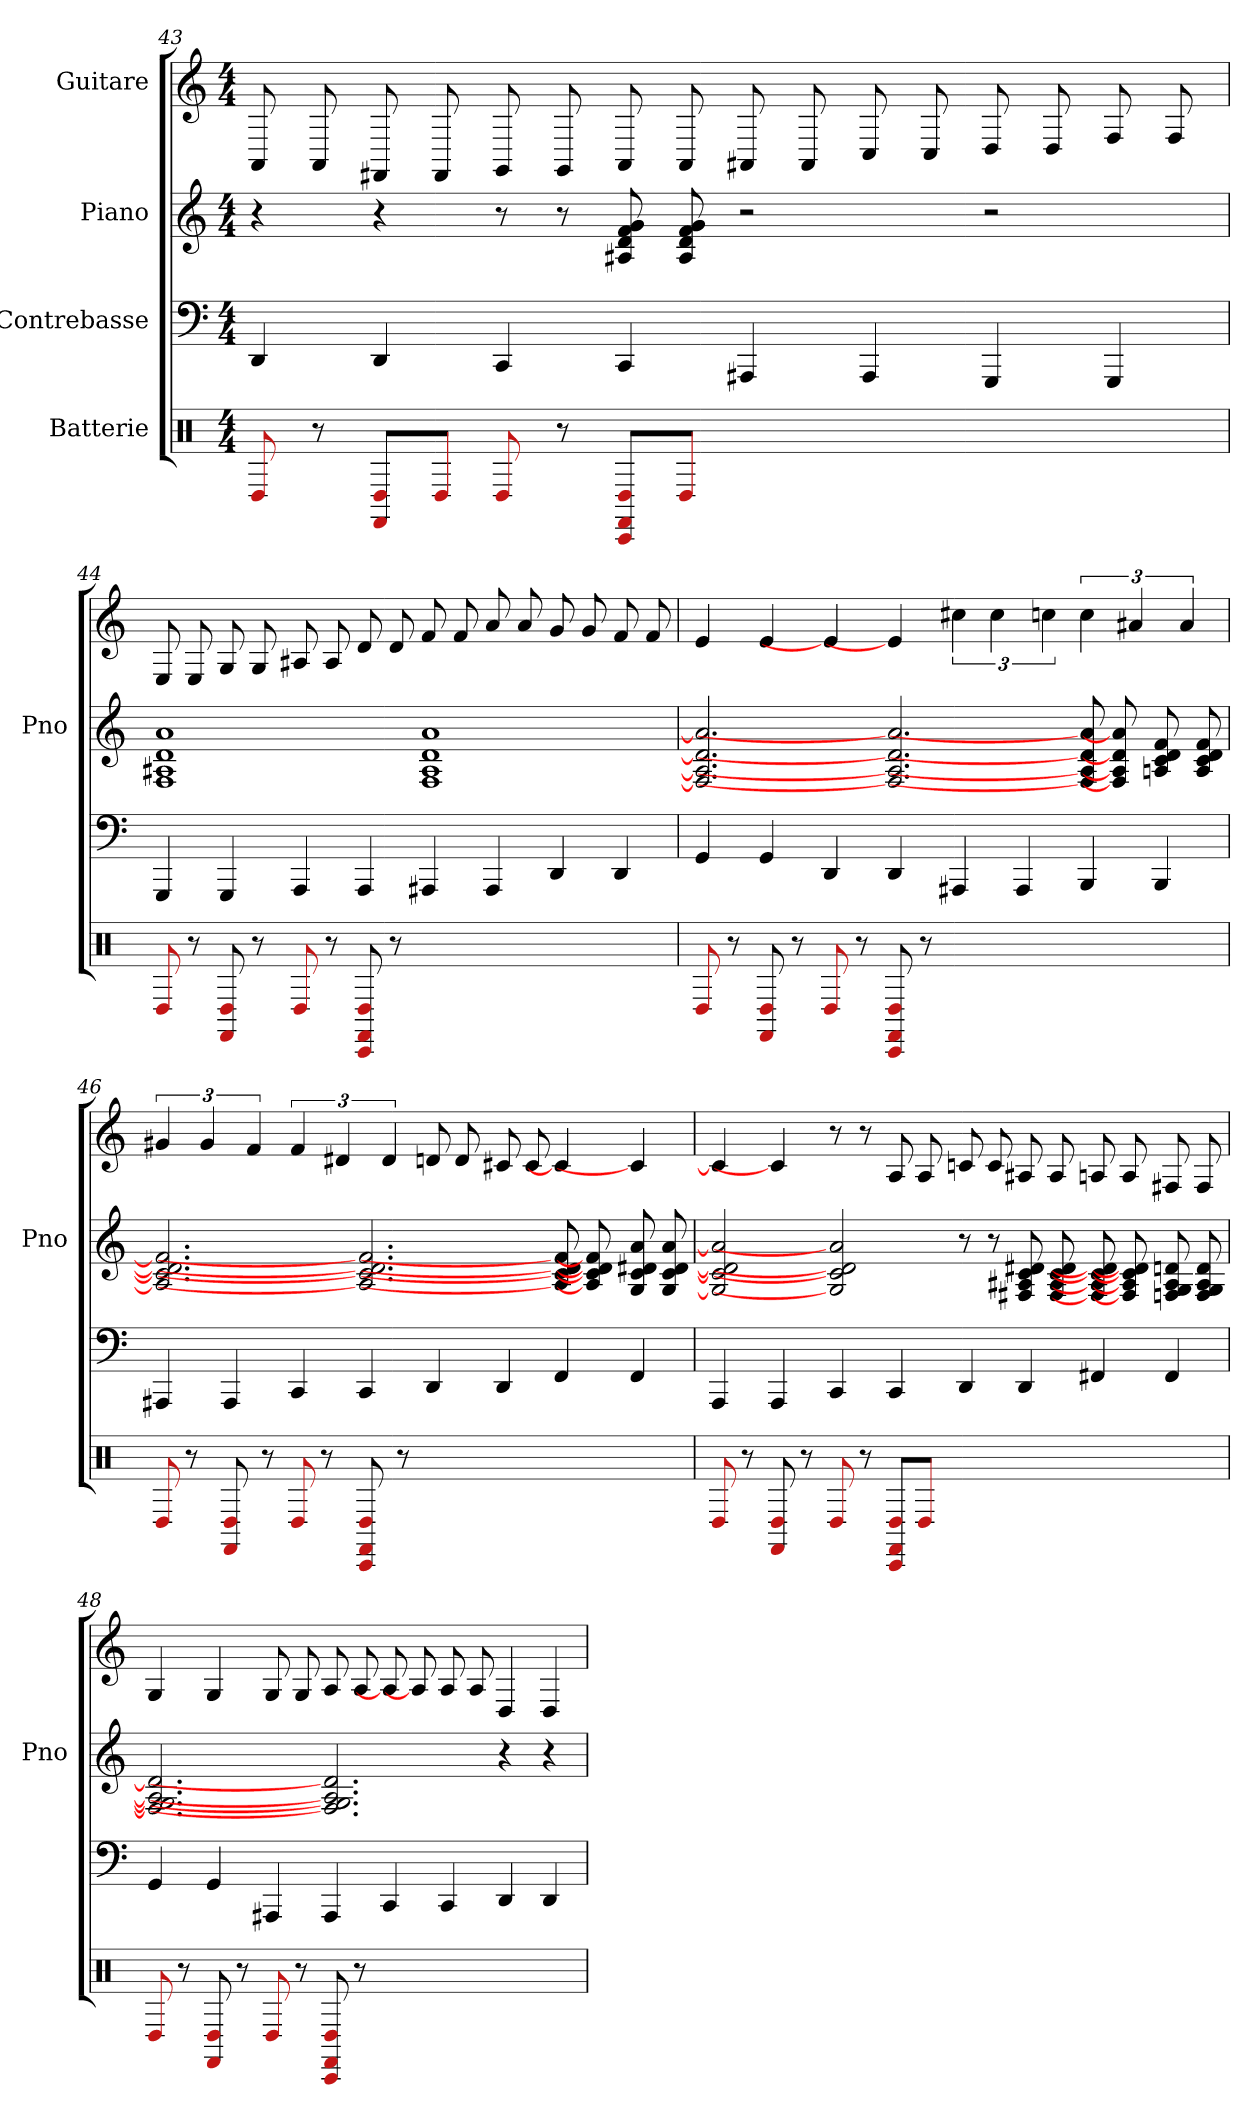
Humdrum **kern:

**kern	**kern	**kern	**kern
*part4	*part3	*part2	*part1
*staff4	*staff3	*staff2	*staff1
*I"Batterie	*I"Contrebasse	*I"Piano	*I"Guitare
*	*	*I'Pno	*
*clefX	*	*	*
*k[]	*k[]	*k[]	*k[]
*M4/4	*M4/4	*M4/4	*M4/4
=43	=43	=43	=43
8D#	4DD	4r	8AA
8r	.	.	8AA
8FF#/ 8D#/L	4DD	4r	8FF#
8D#/J	.	.	8FF#
8D#	4CC	8r	8GG
8r	.	8r	8GG
8FF#/ 8CC#/ 8D#/L	4CC	8g 8f 8d 8A#	8AA
8D#/J	.	8g 8f 8d 8A#	8AA
1ryy	4AAA#	2r	8AA#
.	.	.	8AA#
.	4AAA#	.	8C
.	.	.	8C
.	4GGG	2r	8D
.	.	.	8D
.	4GGG	.	8F
.	.	.	8F
=44	=44	=44	=44
8D#	4GGG	1a 1d 1A# 1F	8E
8r	.	.	8E
8FF# 8D#	4GGG	.	8G
8r	.	.	8G
8D#	4AAA	.	8A#
8r	.	.	8A#
8FF# 8CC# 8D#	4AAA	.	8d
8r	.	.	8d
1ryy	4AAA#	1a 1d 1A# 1F	8f
.	.	.	8f
.	4AAA#	.	8a
.	.	.	8a
.	4DD	.	8g
.	.	.	8g
.	4DD	.	8f
.	.	.	8f
=45	=45	=45	=45
8D#	4GG	2.a] 2.d] 2.A#] 2.F]	4e
8r	.	.	.
8FF# 8D#	4GG	.	4e
8r	.	.	.
8D#	4DD	.	4e]
8r	.	.	.
8FF# 8CC# 8D#	4DD	2.a] 2.d] 2.A#] 2.F]	4e]
8r	.	.	.
1ryy	4AAA#	.	6cc#
.	.	.	6cc#
.	4AAA#	.	.
.	.	.	6cc
.	4BBB	8a] 8d] 8A#] 8F]	6cc
.	.	8a] 8d] 8A#] 8F]	.
.	.	.	6a#
.	4BBB	8f 8d 8c 8A	.
.	.	.	6a#
.	.	8f 8d 8c 8A	.
=46	=46	=46	=46
8D#	4AAA#	2.f] 2.d] 2.c] 2.A]	6g#
8r	.	.	.
.	.	.	6g#
8FF# 8D#	4AAA#	.	.
.	.	.	6f
8r	.	.	.
8D#	4CC	.	6f
8r	.	.	.
.	.	.	6d#
8FF# 8CC# 8D#	4CC	2.f] 2.d] 2.c] 2.A]	.
.	.	.	6d#
8r	.	.	.
1ryy	4DD	.	8d
.	.	.	8d
.	4DD	.	8c#
.	.	.	8c#
.	4FF	8f] 8d] 8c] 8A]	4c#]
.	.	8f] 8d] 8c] 8A]	.
.	4FF	8a 8d# 8c 8G	4c#]
.	.	8a 8d# 8c 8G	.
=47	=47	=47	=47
8D#	4AAA	2a] 2d#] 2c] 2G]	4c#]
8r	.	.	.
8FF# 8D#	4AAA	.	4c#]
8r	.	.	.
8D#	4CC	2a] 2d#] 2c] 2G]	8r
8r	.	.	8r
8FF#/ 8CC#/ 8D#/L	4CC	.	8A
8D#/J	.	.	8A
1ryy	4DD	8r	8c
.	.	8r	8c
.	4DD	8d# 8c 8A# 8F#	8A#
.	.	8d# 8c 8A# 8F#	8A#
.	4FF#	8d#] 8c] 8A#] 8F#]	8A
.	.	8d#] 8c] 8A#] 8F#]	8A
.	4FF#	8G 8d 8A# 8F	8F#
.	.	8G 8d 8A# 8F	8F#
=48	=48	=48	=48
8D#	4GG	2.G] 2.d] 2.A#] 2.F]	4G
8r	.	.	.
8FF# 8D#	4GG	.	4G
8r	.	.	.
8D#	4AAA#	.	8G
8r	.	.	8G
8FF# 8CC# 8D#	4AAA#	2.G] 2.d] 2.A#] 2.F]	8A
8r	.	.	8A
1ryy	4CC	.	8A]
.	.	.	8A]
.	4CC	.	8A
.	.	.	8A
.	4DD	4r	4D
.	4DD	4r	4D
=	=	=	=
*-	*-	*-	*-
